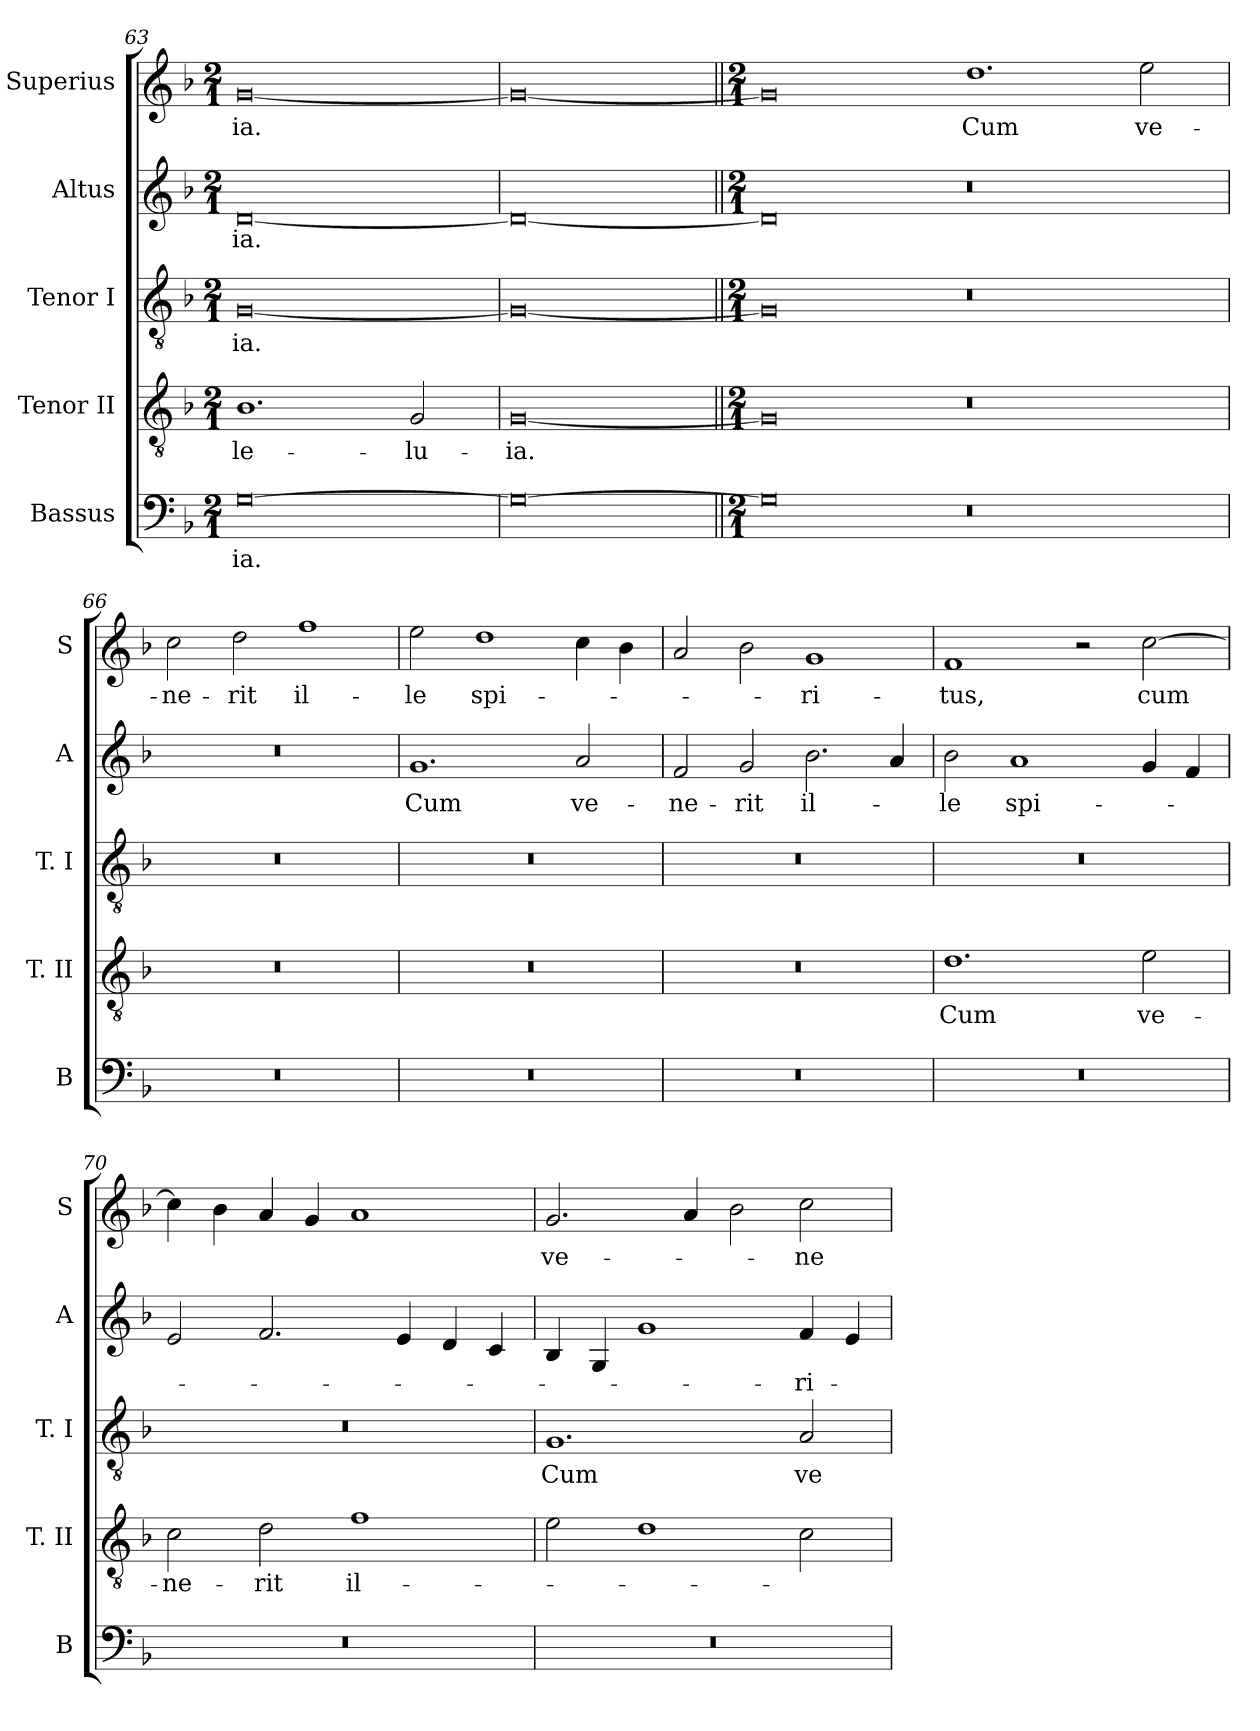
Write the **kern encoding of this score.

**kern	**text	**kern	**text	**kern	**text	**kern	**text	**kern	**text
*part5	*part5	*part4	*part4	*part3	*part3	*part2	*part2	*part1	*part1
*staff5	*staff5	*staff4	*staff4	*staff3	*staff3	*staff2	*staff2	*staff1	*staff1
*I"Bassus	*	*I"Tenor II	*	*I"Tenor I	*	*I"Altus	*	*I"Superius	*
*I'B	*	*I'T. II	*	*I'T. I	*	*I'A	*	*I'S	*
*clefF4	*	*clefGv2	*	*clefGv2	*	*clefG2	*	*clefG2	*
*k[b-]	*	*k[b-]	*	*k[b-]	*	*k[b-]	*	*k[b-]	*
*F:	*	*F:	*	*F:	*	*F:	*	*F:	*
*M2/1	*	*M2/1	*	*M2/1	*	*M2/1	*	*M2/1	*
=63	=63	=63	=63	=63	=63	=63	=63	=63	=63
[0G	-ia.	1.B-	-le-	[0G	-ia.	[0d	-ia.	[0g	-ia.
.	.	2G	-lu-	.	.	.	.	.	.
=64	=64	=64	=64	=64	=64	=64	=64	=64	=64
0G_	.	[0G	-ia.	0G_	.	0d_	.	0g_	.
=65||	=65||	=65||	=65||	=65||	=65||	=65||	=65||	=65||	=65||
*M2/1	*	*M2/1	*	*M2/1	*	*M2/1	*	*M2/1	*
0G]	.	0G]	.	0G]	.	0d]	.	0g]	.
0r	.	0r	.	0r	.	0r	.	1.dd	Cum
.	.	.	.	.	.	.	.	2ee	ve-
=66	=66	=66	=66	=66	=66	=66	=66	=66	=66
0r	.	0r	.	0r	.	0r	.	2cc	-ne-
.	.	.	.	.	.	.	.	2dd	-rit
.	.	.	.	.	.	.	.	1ff	il-
=67	=67	=67	=67	=67	=67	=67	=67	=67	=67
0r	.	0r	.	0r	.	1.g	Cum	2ee	-le
.	.	.	.	.	.	.	.	1dd	spi-
.	.	.	.	.	.	2a	ve-	4cc	.
.	.	.	.	.	.	.	.	4b-	.
=68	=68	=68	=68	=68	=68	=68	=68	=68	=68
0r	.	0r	.	0r	.	2f	-ne-	2a	.
.	.	.	.	.	.	2g	-rit	2b-	.
.	.	.	.	.	.	2.b-	il-	1g	-ri-
.	.	.	.	.	.	4a	.	.	.
=69	=69	=69	=69	=69	=69	=69	=69	=69	=69
0r	.	1.d	Cum	0r	.	2b-	-le	1f	-tus,
.	.	.	.	.	.	1a	spi-	.	.
.	.	.	.	.	.	.	.	2r	.
.	.	2e	ve-	.	.	4g	.	[2cc	cum
.	.	.	.	.	.	4f	.	.	.
=70	=70	=70	=70	=70	=70	=70	=70	=70	=70
0r	.	2c	-ne-	0r	.	2e	.	4cc]	.
.	.	.	.	.	.	.	.	4b-	.
.	.	2d	-rit	.	.	2.f	.	4a	.
.	.	.	.	.	.	.	.	4g	.
.	.	1f	il-	.	.	.	.	1a	.
.	.	.	.	.	.	4e	.	.	.
.	.	.	.	.	.	4d	.	.	.
.	.	.	.	.	.	4c	.	.	.
=71	=71	=71	=71	=71	=71	=71	=71	=71	=71
0r	.	2e	.	1.G	Cum	4B-	.	2.g	ve-
.	.	.	.	.	.	4G	.	.	.
.	.	1d	.	.	.	1g	.	.	.
.	.	.	.	.	.	.	.	4a	.
.	.	.	.	.	.	.	.	2b-	.
.	.	2c	.	2A	ve-	4f	-ri-	2cc	-ne-
.	.	.	.	.	.	4e	.	.	.
=	=	=	=	=	=	=	=	=	=
*-	*-	*-	*-	*-	*-	*-	*-	*-	*-
